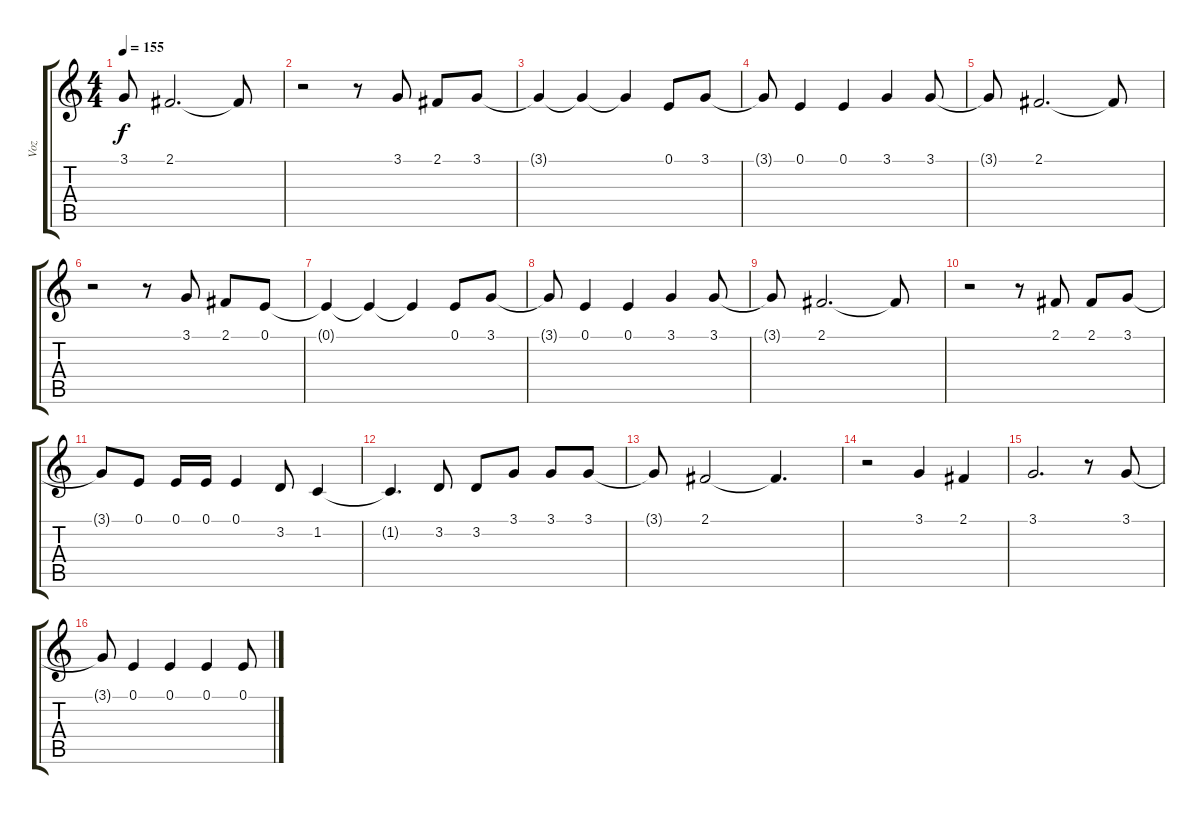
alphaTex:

\track ("Voz" "Voz") {instrument voiceoohs}
\staff {score tabs}
\tuning (E4 B3 G3 D3 A2 E2) {hide}
\ts (4 4)
\tempo 155
\clef g2
\ks c
3.1{t}.8{dy f} 2.1.2{d} 2.1{t}.8 |
r.2 r.8 3.1.8 2.1.8 3.1.8 |
3.1{t}.4 3.1{t}.4 3.1{t}.4 0.1.8 3.1.8 |
3.1{t}.8 0.1.4 0.1.4 3.1.4 3.1.8 |
3.1{t}.8 2.1.2{d} 2.1{t}.8 |
r.2 r.8 3.1.8 2.1.8 0.1.8 |
0.1{t}.4 0.1{t}.4 0.1{t}.4 0.1.8 3.1.8 |
3.1{t}.8 0.1.4 0.1.4 3.1.4 3.1.8 |
3.1{t}.8 2.1.2{d} 2.1{t}.8 |
r.2 r.8 2.1.8 2.1.8 3.1.8 |
3.1{t}.8 0.1.8 0.1.16 0.1.16 0.1.4 3.2.8 1.2.4 |
1.2{t}.4{d} 3.2.8 3.2.8 3.1.8 3.1.8 3.1.8 |
3.1{t}.8 2.1.2 2.1{t}.4{d} |
r.2 3.1.4 2.1.4 |
3.1.2{d} r.8 3.1.8 |
3.1{t}.8 0.1.4 0.1.4 0.1.4 0.1.8
